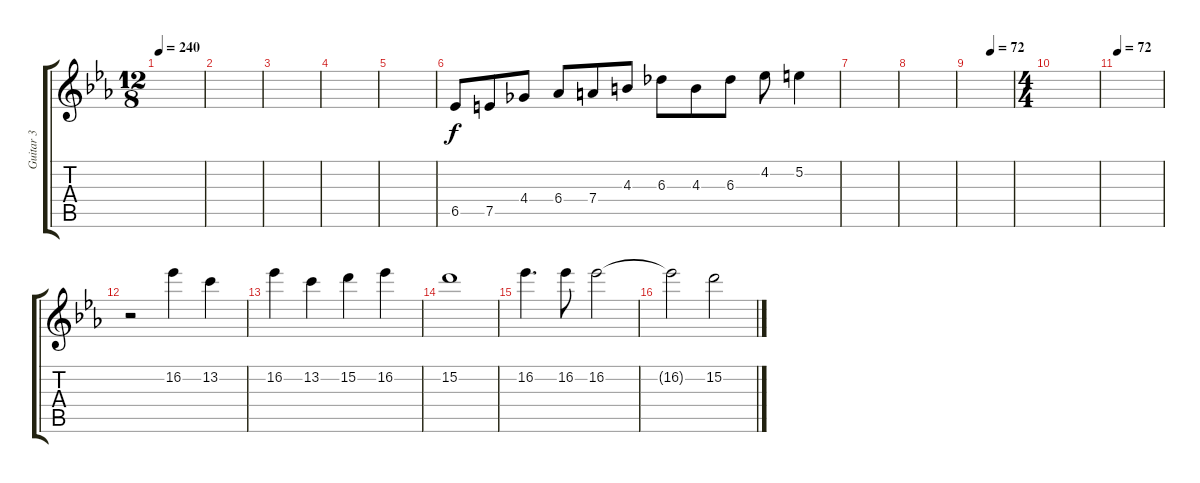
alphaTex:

\track ("Guitar 3" "Guitar 3") {instrument electricguitarjazz}
\staff {score tabs}
\tuning (E4 B3 G3 D3 A2 E2) {hide}
\ts (12 8)
\tempo 240
\clef g2
\ks eb
|
|
|
|
|
6.5.8 7.5.8 4.4.8 6.4.8 7.4.8 4.3.8 6.3.8 4.3.8 6.3.8 4.2.8 5.2.4 |
|
|
\tempo (72 0.5)
|
\ts (4 4)
|
\tempo 72
|
r.2 16.2.4 13.2.4 |
16.2.4 13.2.4 15.2.4 16.2.4 |
15.2.1 |
16.2.4{d} 16.2.8 16.2.2 |
16.2{t}.2 15.2.2
